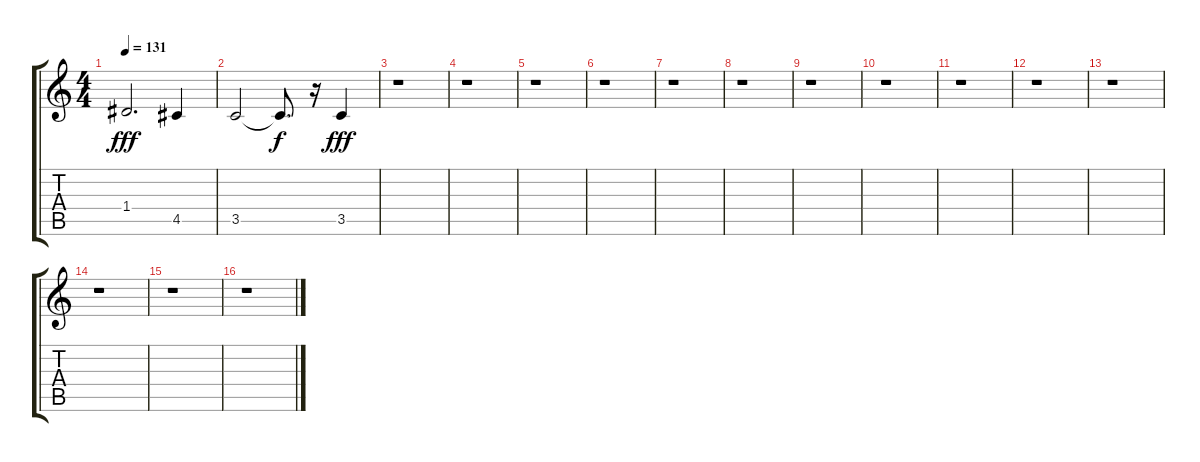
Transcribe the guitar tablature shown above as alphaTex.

\track "" {instrument electricguitarclean}
\staff {score tabs}
\tuning (E4 B3 G3 D3 A2 E2) {hide}
\ts (4 4)
\tempo 131
\clef g2
\ks c
1.4.2{d dy fff} 4.5.4 |
3.5.2 3.5{t}.8{d dy f} r.16 3.5.4{dy fff} |
r.1 |
r.1 |
r.1 |
r.1 |
r.1 |
r.1 |
r.1 |
r.1 |
r.1 |
r.1 |
r.1 |
r.1 |
r.1 |
r.1
